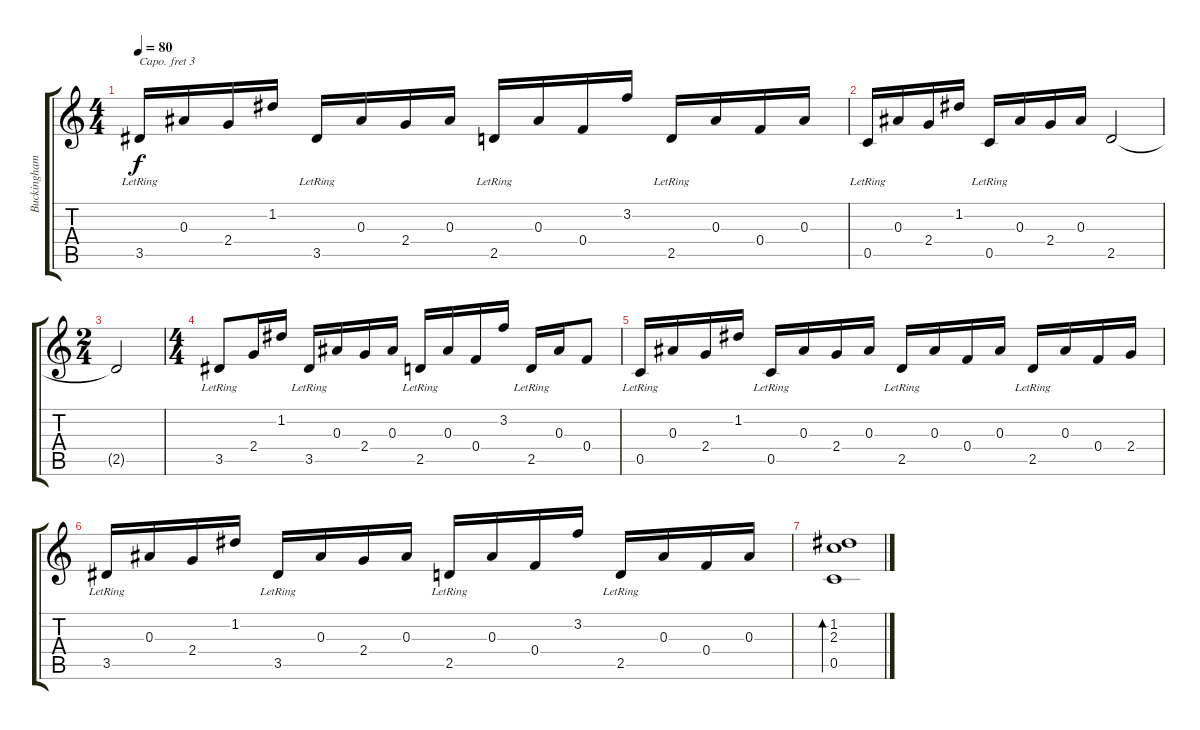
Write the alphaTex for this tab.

\track ("Buckingham 1" "Buckingham") {instrument acousticguitarsteel}
\staff {score tabs}
\capo 3
\tuning (E4 B3 G3 D3 A2 E2) {hide}
\ts (4 4)
\tempo 80
\clef g2
\ks c
3.5{lr}.16{dy f} 0.3.16 2.4.16 1.2.16 3.5{lr}.16 0.3.16 2.4.16 0.3.16 2.5{lr}.16 0.3.16 0.4.16 3.2.16 2.5{lr}.16 0.3.16 0.4.16 0.3.16 |
0.5{lr}.16 0.3.16 2.4.16 1.2.16 0.5{lr}.16 0.3.16 2.4.16 0.3.16 2.5.2 |
\ts (2 4)
2.5{t}.2 |
\ts (4 4)
3.5{lr}.8 2.4.16 1.2.16 3.5{lr}.16 0.3.16 2.4.16 0.3.16 2.5{lr}.16 0.3.16 0.4.16 3.2.16 2.5{lr}.16 0.3.16 0.4.8 |
0.5{lr}.16 0.3.16 2.4.16 1.2.16 0.5{lr}.16 0.3.16 2.4.16 0.3.16 2.5{lr}.16 0.3.16 0.4.16 0.3.16 2.5{lr}.16 0.3.16 0.4.16 2.4.16 |
3.5{lr}.16 0.3.16 2.4.16 1.2.16 3.5{lr}.16 0.3.16 2.4.16 0.3.16 2.5{lr}.16 0.3.16 0.4.16 3.2.16 2.5{lr}.16 0.3.16 0.4.16 0.3.16 |
(1.2 2.3 0.5).1{bd 60}
